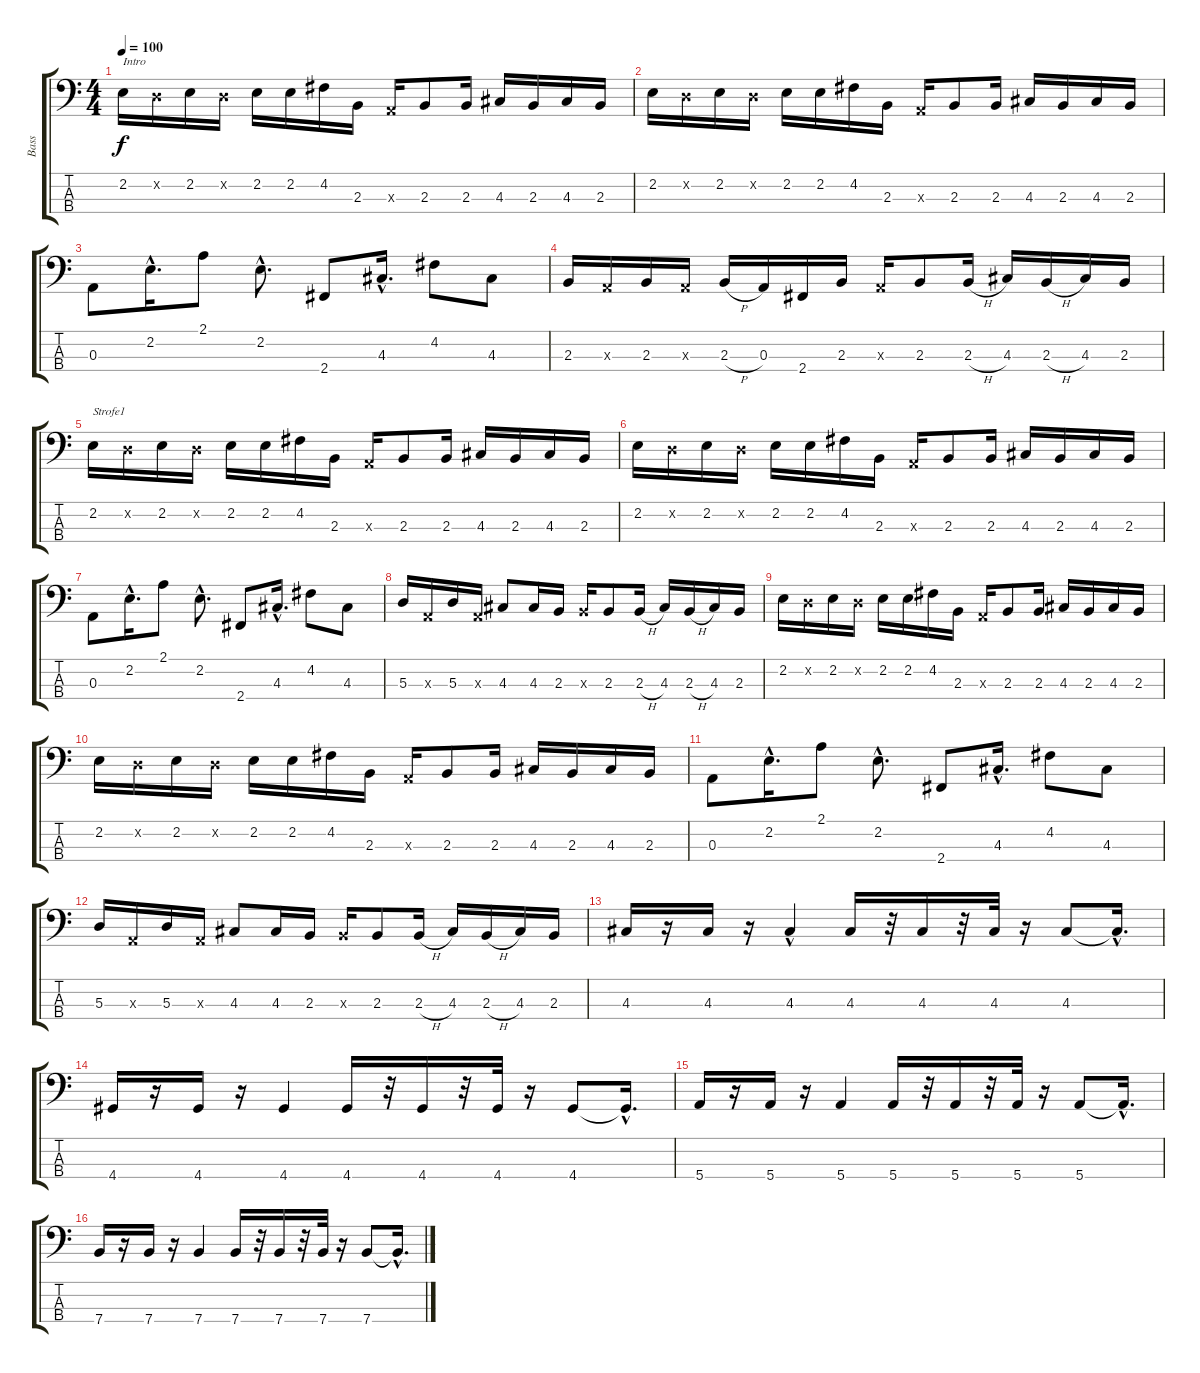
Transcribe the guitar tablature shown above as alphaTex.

\track ("Bass" "Bass") {instrument electricbassfinger}
\staff {score tabs}
\tuning (G2 D2 A1 E1) {hide}
\ts (4 4)
\tempo 100
\clef f4
\ks c
2.2.16{txt "Intro" dy f instrument electricbassfinger} 0.2{x}.16 2.2.16 0.2{x}.16 2.2.16 2.2.16 4.2.16 2.3.16 0.3{x}.16 2.3.8 2.3.16 4.3.16 2.3.16 4.3.16 2.3.16 |
2.2.16 0.2{x}.16 2.2.16 0.2{x}.16 2.2.16 2.2.16 4.2.16 2.3.16 0.3{x}.16 2.3.8 2.3.16 4.3.16 2.3.16 4.3.16 2.3.16 |
0.3.8 2.2{hac}.16{d} 2.1.8 2.2{hac}.8{d} 2.4.8 4.3{hac}.16{d} 4.2.8 4.3.8 |
2.3.16 0.3{x}.16 2.3.16 0.3{x}.16 2.3{h}.16 0.3.16 2.4.16 2.3.16 0.3{x}.16 2.3.8 2.3{h}.16 4.3.16 2.3{h}.16 4.3.16 2.3.16 |
2.2.16{txt "Strofe1"} 0.2{x}.16 2.2.16 0.2{x}.16 2.2.16 2.2.16 4.2.16 2.3.16 0.3{x}.16 2.3.8 2.3.16 4.3.16 2.3.16 4.3.16 2.3.16 |
2.2.16 0.2{x}.16 2.2.16 0.2{x}.16 2.2.16 2.2.16 4.2.16 2.3.16 0.3{x}.16 2.3.8 2.3.16 4.3.16 2.3.16 4.3.16 2.3.16 |
0.3.8 2.2{hac}.16{d} 2.1.8 2.2{hac}.8{d} 2.4.8 4.3{hac}.16{d} 4.2.8 4.3.8 |
5.3.16 0.3{x}.16 5.3.16 0.3{x}.16 4.3.8 4.3.16 2.3.16 2.3{x}.16 2.3.8 2.3{h}.16 4.3.16 2.3{h}.16 4.3.16 2.3.16 |
2.2.16 0.2{x}.16 2.2.16 0.2{x}.16 2.2.16 2.2.16 4.2.16 2.3.16 0.3{x}.16 2.3.8 2.3.16 4.3.16 2.3.16 4.3.16 2.3.16 |
2.2.16 0.2{x}.16 2.2.16 0.2{x}.16 2.2.16 2.2.16 4.2.16 2.3.16 0.3{x}.16 2.3.8 2.3.16 4.3.16 2.3.16 4.3.16 2.3.16 |
0.3.8 2.2{hac}.16{d} 2.1.8 2.2{hac}.8{d} 2.4.8 4.3{hac}.16{d} 4.2.8 4.3.8 |
5.3.16 0.3{x}.16 5.3.16 0.3{x}.16 4.3.8 4.3.16 2.3.16 2.3{x}.16 2.3.8 2.3{h}.16 4.3.16 2.3{h}.16 4.3.16 2.3.16 |
4.3.16 r.16 4.3.16 r.16 4.3{hac}.4 4.3.16 r.32 4.3.16 r.32 4.3.32 r.16 4.3.8 4.3{hac t}.16{d} |
4.4.16 r.16 4.4.16 r.16 4.4.4 4.4.16 r.32 4.4.16 r.32 4.4.32 r.16 4.4.8 4.4{hac t}.16{d} |
5.4.16 r.16 5.4.16 r.16 5.4.4 5.4.16 r.32 5.4.16 r.32 5.4.32 r.16 5.4.8 5.4{hac t}.16{d} |
7.4.16 r.16 7.4.16 r.16 7.4.4 7.4.16 r.32 7.4.16 r.32 7.4.32 r.16 7.4.8 7.4{hac t}.16{d}
